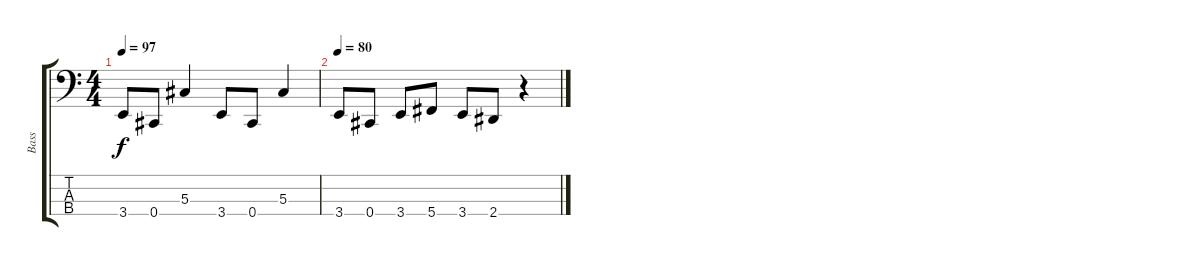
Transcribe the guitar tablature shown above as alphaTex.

\track ("Bass" "Bass") {instrument slapbass2}
\staff {score tabs}
\tuning (Gb2 Db2 Ab1 Db1) {hide}
\ts (4 4)
\tempo 97
\clef f4
\ks c
3.4.8{dy f} 0.4.8 5.3.4 3.4.8 0.4.8 5.3.4 |
\tempo 80
3.4.8 0.4.8 3.4.8 5.4.8 3.4.8 2.4.8 r.4
